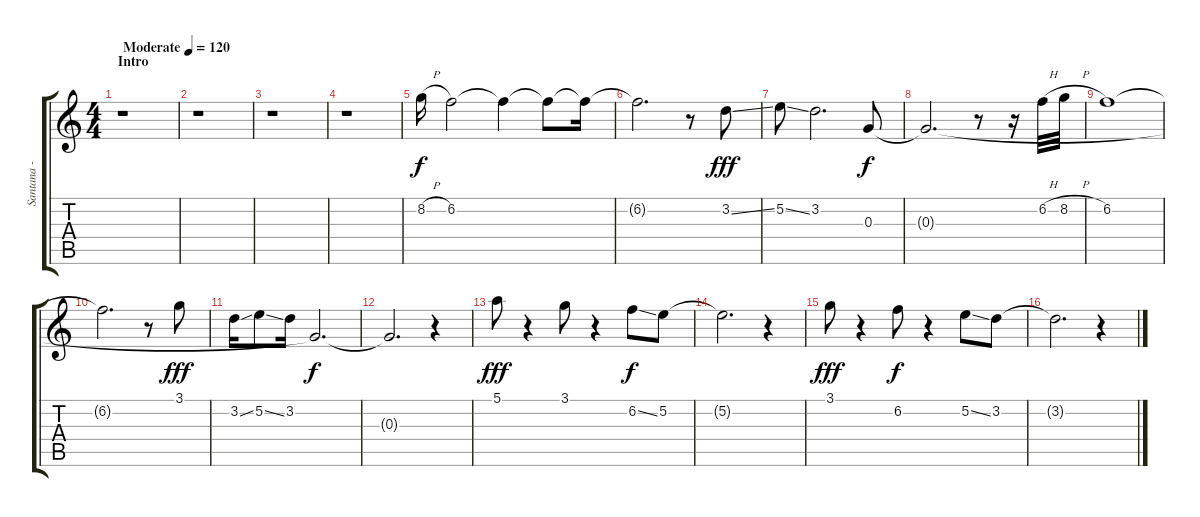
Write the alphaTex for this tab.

\track ("Santana - Solo" "Santana - ") {instrument distortionguitar}
\staff {score tabs}
\tuning (E4 B3 G3 D3 A2 E2) {hide}
\ts (4 4)
\section ("" "Intro")
\tempo (120 "Moderate")
\clef g2
\ks c
r.1{dy f instrument distortionguitar} |
r.1 |
r.1 |
r.1 |
8.2{h}.16 6.2.2 6.2{t}.4 6.2{t}.8 6.2{t}.16 |
6.2{t}.2{d} r.8 3.2{ss}.8{dy fff} |
5.2{ss}.8 3.2.2{d} 0.3.8{dy f} |
0.3{t}.2{d} r.8 r.16 6.2{h}.32 8.2{h}.32 |
6.2.1 |
6.2{t}.2{d} r.8 3.1.8{dy fff} |
3.2{ss}.16 5.2{ss}.8 3.2.16 0.3{t}.2{d dy f} |
0.3{t}.2{d} r.4 |
5.1.8{dy fff} r.4 3.1.8 r.4 6.2{ss}.8{dy f} 5.2.8 |
5.2{t}.2{d} r.4 |
3.1.8{dy fff} r.4 6.2.8{dy f} r.4 5.2{ss}.8 3.2.8 |
3.2{t}.2{d} r.4
